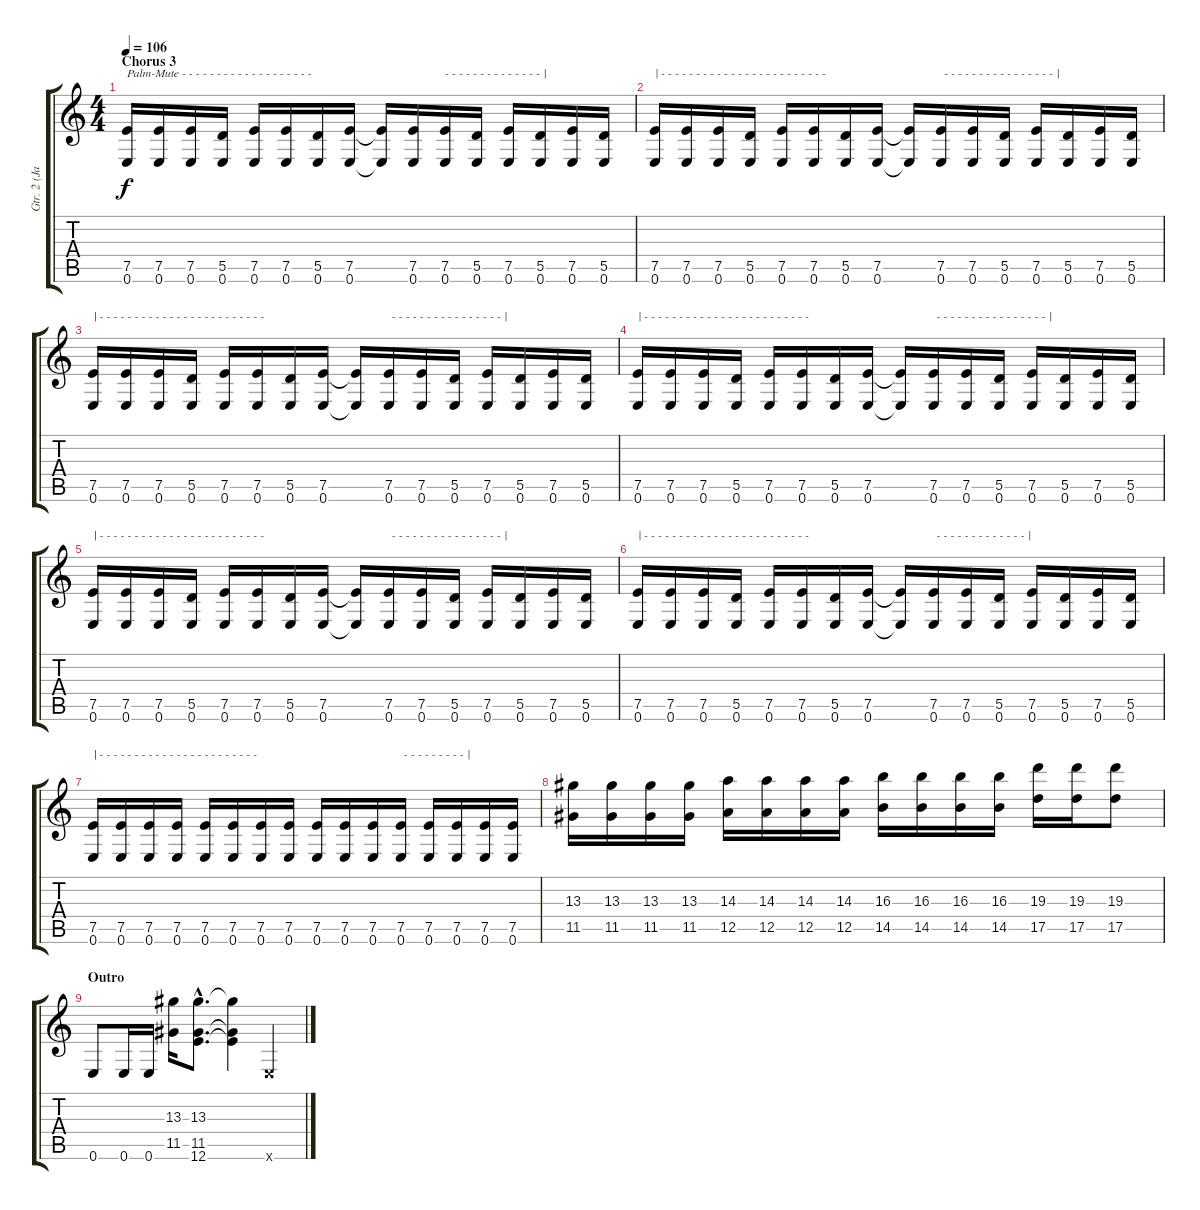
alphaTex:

\track ("Gtr. 2 (James)" "Gtr. 2 (Ja") {instrument distortionguitar}
\staff {score tabs}
\tuning (E4 B3 G3 D3 A2 E2) {hide}
\ts (4 4)
\section ("" "Chorus 3")
\tempo 106
\clef g2
\ks c
(7.5 0.6).16{txt "Palm-Mute - - - - - - - - - - - - - - - - - - -" dy f} (7.5 0.6).16 (7.5 0.6).16 (5.5 0.6).16 (7.5 0.6).16 (7.5 0.6).16 (5.5 0.6).16 (7.5 0.6).16 (7.5{t} 0.6{t}).16 (7.5 0.6).16 (7.5 0.6).16{txt "- - - - - - - - - - - - - - |"} (5.5 0.6).16 (7.5 0.6).16 (5.5 0.6).16 (7.5 0.6).16 (5.5 0.6).16 |
(7.5 0.6).16{txt "| - - - - - - - - - - - - - - - - - - - - - - - -"} (7.5 0.6).16 (7.5 0.6).16 (5.5 0.6).16 (7.5 0.6).16 (7.5 0.6).16 (5.5 0.6).16 (7.5 0.6).16 (7.5{t} 0.6{t}).16 (7.5 0.6).16{txt " - - - - - - - - - - - - - - - - |"} (7.5 0.6).16 (5.5 0.6).16 (7.5 0.6).16 (5.5 0.6).16 (7.5 0.6).16 (5.5 0.6).16 |
(7.5 0.6).16{txt "| - - - - - - - - - - - - - - - - - - - - - - - -"} (7.5 0.6).16 (7.5 0.6).16 (5.5 0.6).16 (7.5 0.6).16 (7.5 0.6).16 (5.5 0.6).16 (7.5 0.6).16 (7.5{t} 0.6{t}).16 (7.5 0.6).16{txt " - - - - - - - - - - - - - - - - |"} (7.5 0.6).16 (5.5 0.6).16 (7.5 0.6).16 (5.5 0.6).16 (7.5 0.6).16 (5.5 0.6).16 |
(7.5 0.6).16{txt "| - - - - - - - - - - - - - - - - - - - - - - - -"} (7.5 0.6).16 (7.5 0.6).16 (5.5 0.6).16 (7.5 0.6).16 (7.5 0.6).16 (5.5 0.6).16 (7.5 0.6).16 (7.5{t} 0.6{t}).16 (7.5 0.6).16{txt " - - - - - - - - - - - - - - - - |"} (7.5 0.6).16 (5.5 0.6).16 (7.5 0.6).16 (5.5 0.6).16 (7.5 0.6).16 (5.5 0.6).16 |
(7.5 0.6).16{txt "| - - - - - - - - - - - - - - - - - - - - - - - -"} (7.5 0.6).16 (7.5 0.6).16 (5.5 0.6).16 (7.5 0.6).16 (7.5 0.6).16 (5.5 0.6).16 (7.5 0.6).16 (7.5{t} 0.6{t}).16 (7.5 0.6).16{txt " - - - - - - - - - - - - - - - - |"} (7.5 0.6).16 (5.5 0.6).16 (7.5 0.6).16 (5.5 0.6).16 (7.5 0.6).16 (5.5 0.6).16 |
(7.5 0.6).16{txt "| - - - - - - - - - - - - - - - - - - - - - - - -"} (7.5 0.6).16 (7.5 0.6).16 (5.5 0.6).16 (7.5 0.6).16 (7.5 0.6).16 (5.5 0.6).16 (7.5 0.6).16 (7.5{t} 0.6{t}).16 (7.5 0.6).16{txt " - - - - - - - - - - - - - |"} (7.5 0.6).16 (5.5 0.6).16 (7.5 0.6).16 (5.5 0.6).16 (7.5 0.6).16 (5.5 0.6).16 |
(7.5 0.6).16{txt "| - - - - - - - - - - - - - - - - - - - - - - - "} (7.5 0.6).16 (7.5 0.6).16 (7.5 0.6).16 (7.5 0.6).16 (7.5 0.6).16 (7.5 0.6).16 (7.5 0.6).16 (7.5 0.6).16 (7.5 0.6).16 (7.5 0.6).16 (7.5 0.6).16{txt " - - - - - - - - - | "} (7.5 0.6).16 (7.5 0.6).16 (7.5 0.6).16 (7.5 0.6).16 |
(13.3 11.5).16 (13.3 11.5).16 (13.3 11.5).16 (13.3 11.5).16 (14.3 12.5).16 (14.3 12.5).16 (14.3 12.5).16 (14.3 12.5).16 (16.3 14.5).16 (16.3 14.5).16 (16.3 14.5).16 (16.3 14.5).16 (19.3 17.5).16 (19.3 17.5).16 (19.3 17.5).8 |
\section ("" "Outro")
0.6.8 0.6.16 0.6.16 (13.3 11.5).16 (13.3{hac} 11.5{hac} 12.6{hac}).8{d} (13.3{t} 11.5{t} 12.6{t}).4 0.6{x}.4
